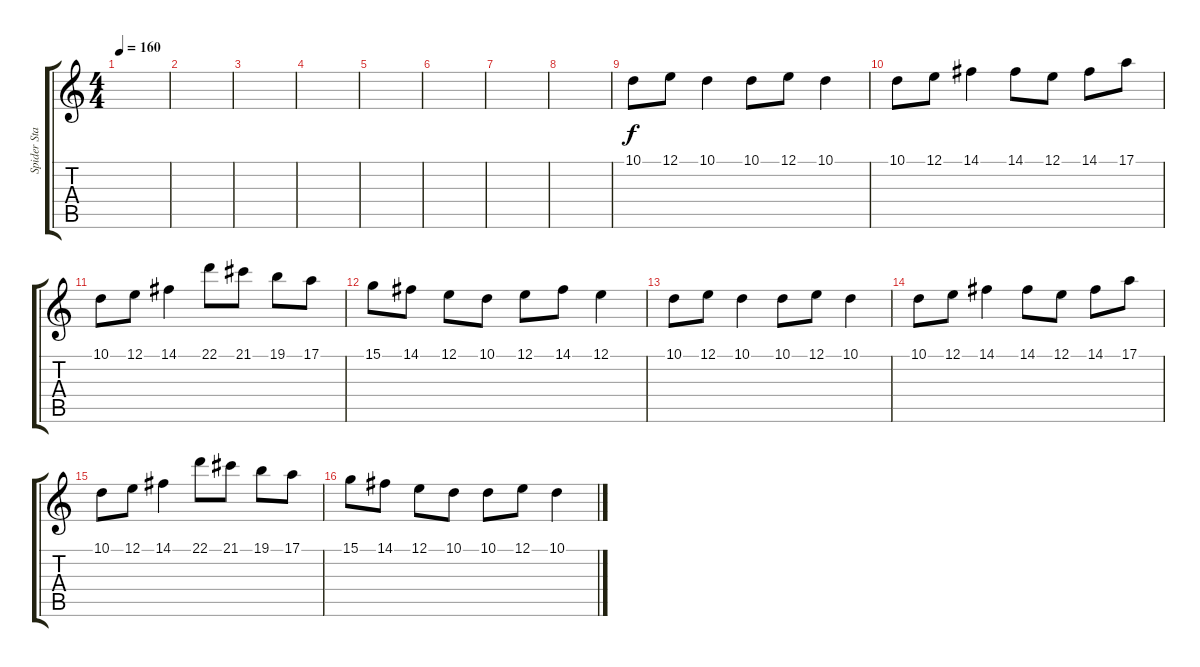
\track ("Spider Stacy - tin whistle" "Spider Sta") {instrument piccolo}
\staff {score tabs}
\tuning (E4 B3 G3 D3 A2 E2) {hide}
\ts (4 4)
\tempo 160
\clef g2
\ks c
|
|
|
|
|
|
|
|
10.1.8 12.1.8 10.1.4 10.1.8 12.1.8 10.1.4 |
10.1.8 12.1.8 14.1.4 14.1.8 12.1.8 14.1.8 17.1.8 |
10.1.8 12.1.8 14.1.4 22.1.8 21.1.8 19.1.8 17.1.8 |
15.1.8 14.1.8 12.1.8 10.1.8 12.1.8 14.1.8 12.1.4 |
10.1.8 12.1.8 10.1.4 10.1.8 12.1.8 10.1.4 |
10.1.8 12.1.8 14.1.4 14.1.8 12.1.8 14.1.8 17.1.8 |
10.1.8 12.1.8 14.1.4 22.1.8 21.1.8 19.1.8 17.1.8 |
15.1.8 14.1.8 12.1.8 10.1.8 10.1.8 12.1.8 10.1.4
